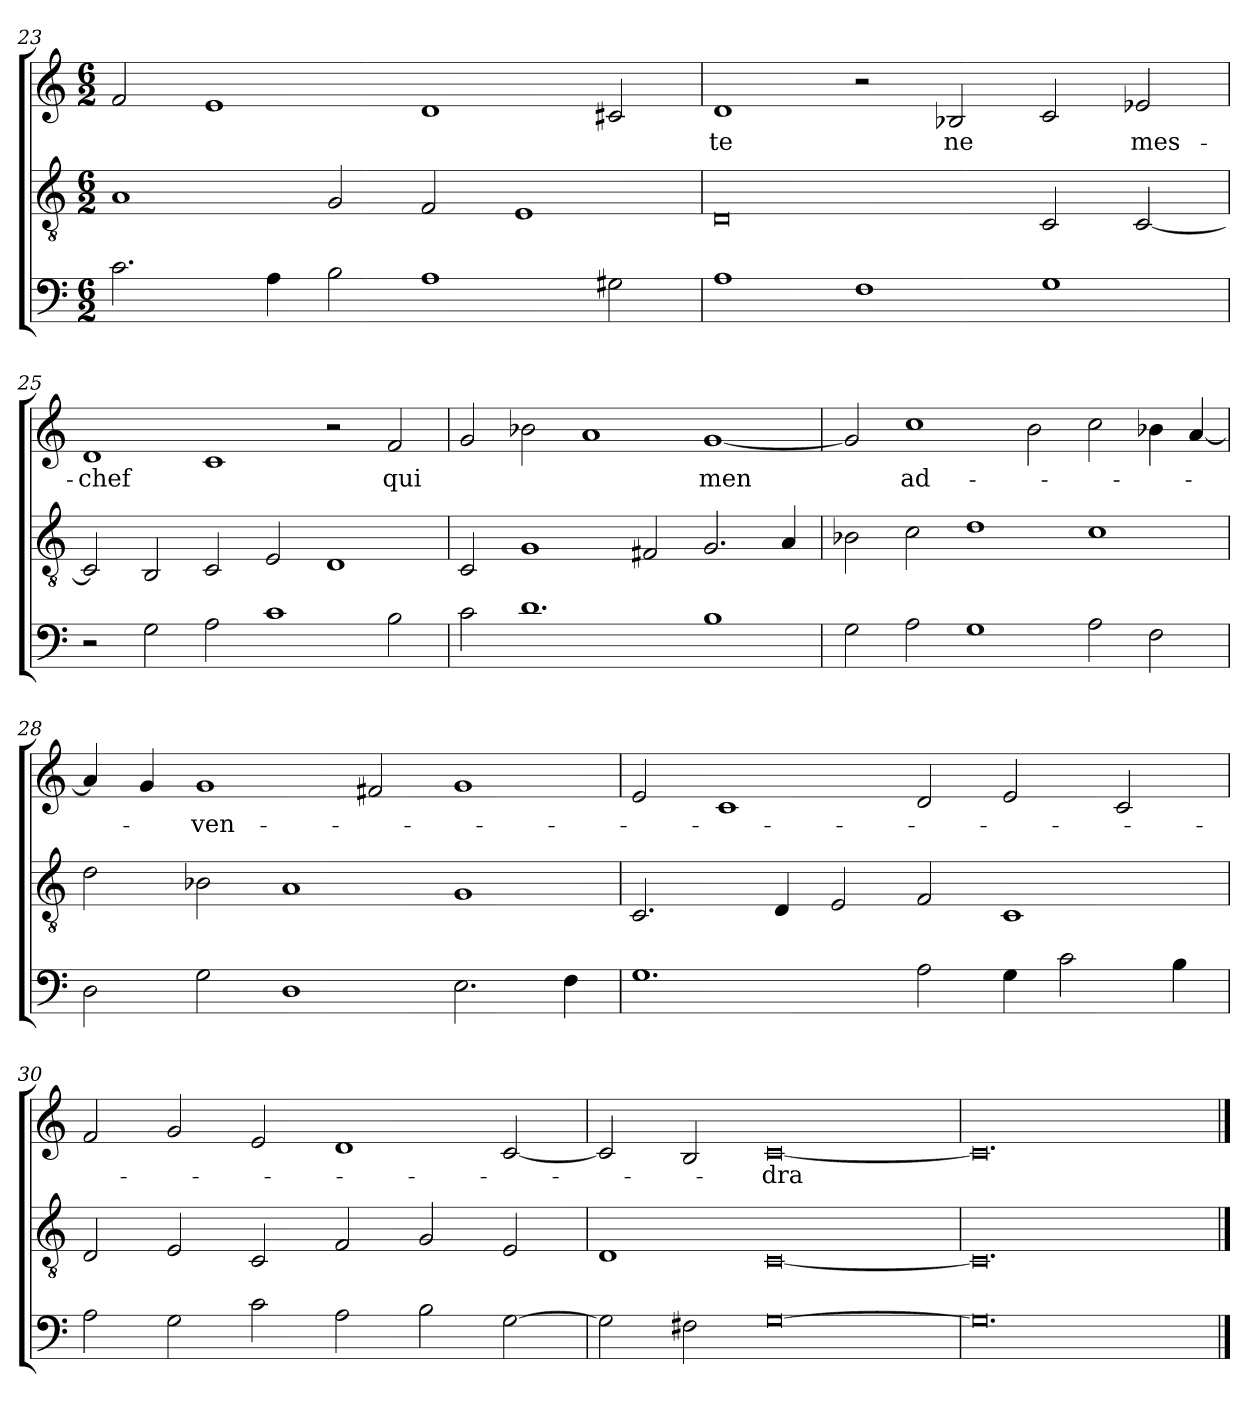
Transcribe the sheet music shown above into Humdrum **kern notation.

**kern	**kern	**kern	**text
*part3	*part2	*part1	*part1
*staff3	*staff2	*staff1	*staff1
*clefF4	*clefGv2	*clefG2	*
*M6/2	*M6/2	*M6/2	*
=23	=23	=23	=23
2.c	1A	2f	.
.	.	1e	.
4A	.	.	.
2B	2G	.	.
1A	2F	1d	.
.	1E	.	.
2G#X	.	2c#X	.
=24	=24	=24	=24
1A	0D	1d	-te
1F	.	2r	.
.	.	2B-X	-ne
1G	2C	2c	.
.	[2C	2e-X	mes-
=25	=25	=25	=25
2r	2C]	1d	-chef
2G	2BB	.	.
2A	2C	1c	.
1c	2E	.	.
.	1D	2r	.
2B	.	2f	-qui
=26	=26	=26	=26
2c	2C	2g	.
1.d	1G	2b-X	.
.	.	1a	.
.	2F#X	.	.
1B	2.G	[1g	-men
.	4A	.	.
=27	=27	=27	=27
2G	2B-X	2g]	.
2A	2c	1cc	ad-
1G	1d	.	.
.	.	2b	.
2A	1c	2cc	.
2F	.	4b-X	.
.	.	[4a	.
=28	=28	=28	=28
2D	2d	4a]	.
.	.	4g	.
2G	2B-X	1g	-ven-
1D	1A	.	.
.	.	2f#X	.
2.E	1G	1g	.
4F	.	.	.
=29	=29	=29	=29
1.G	2.C	2e	.
.	.	1c	.
.	4D	.	.
.	2E	.	.
2A	2F	2d	.
4G	1C	2e	.
2c	.	.	.
.	.	2c	.
4B	.	.	.
=30	=30	=30	=30
2A	2D	2f	.
2G	2E	2g	.
2c	2C	2e	.
2A	2F	1d	.
2B	2G	.	.
[2G	2E	[2c	.
=31	=31	=31	=31
2G]	1D	2c]	.
2F#X	.	2B	.
[0G	[0C	[0c	-dra
=32	=32	=32	=32
0.G]	0.C]	0.c]	.
==	==	==	==
*-	*-	*-	*-
